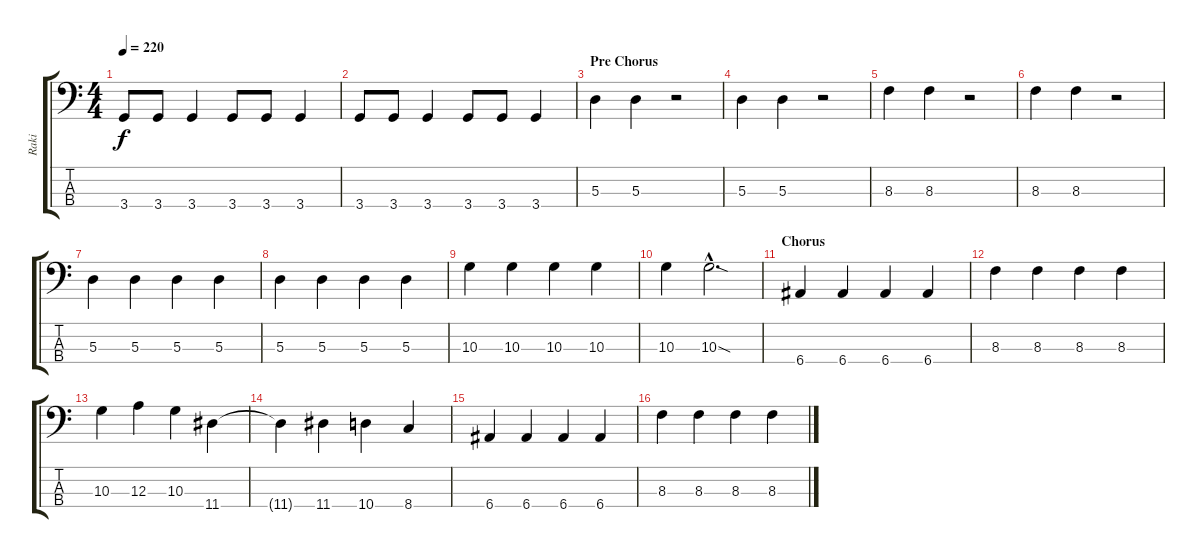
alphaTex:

\track ("Raki" "Raki") {instrument electricbasspick}
\staff {score tabs}
\tuning (G2 D2 A1 E1) {hide}
\ts (4 4)
\tempo 220
\clef f4
\ks c
3.4.8{dy f} 3.4.8 3.4.4 3.4.8 3.4.8 3.4.4 |
3.4.8 3.4.8 3.4.4 3.4.8 3.4.8 3.4.4 |
\section ("" "Pre Chorus")
5.3.4 5.3.4 r.2 |
5.3.4 5.3.4 r.2 |
8.3.4 8.3.4 r.2 |
8.3.4 8.3.4 r.2 |
5.3.4 5.3.4 5.3.4 5.3.4 |
5.3.4 5.3.4 5.3.4 5.3.4 |
10.3.4 10.3.4 10.3.4 10.3.4 |
10.3.4 10.3{sod hac}.2{d} |
\section ("" "Chorus")
6.4.4 6.4.4 6.4.4 6.4.4 |
8.3.4 8.3.4 8.3.4 8.3.4 |
10.3.4 12.3.4 10.3.4 11.4.4 |
11.4{t}.4 11.4.4 10.4.4 8.4.4 |
6.4.4 6.4.4 6.4.4 6.4.4 |
8.3.4 8.3.4 8.3.4 8.3.4
